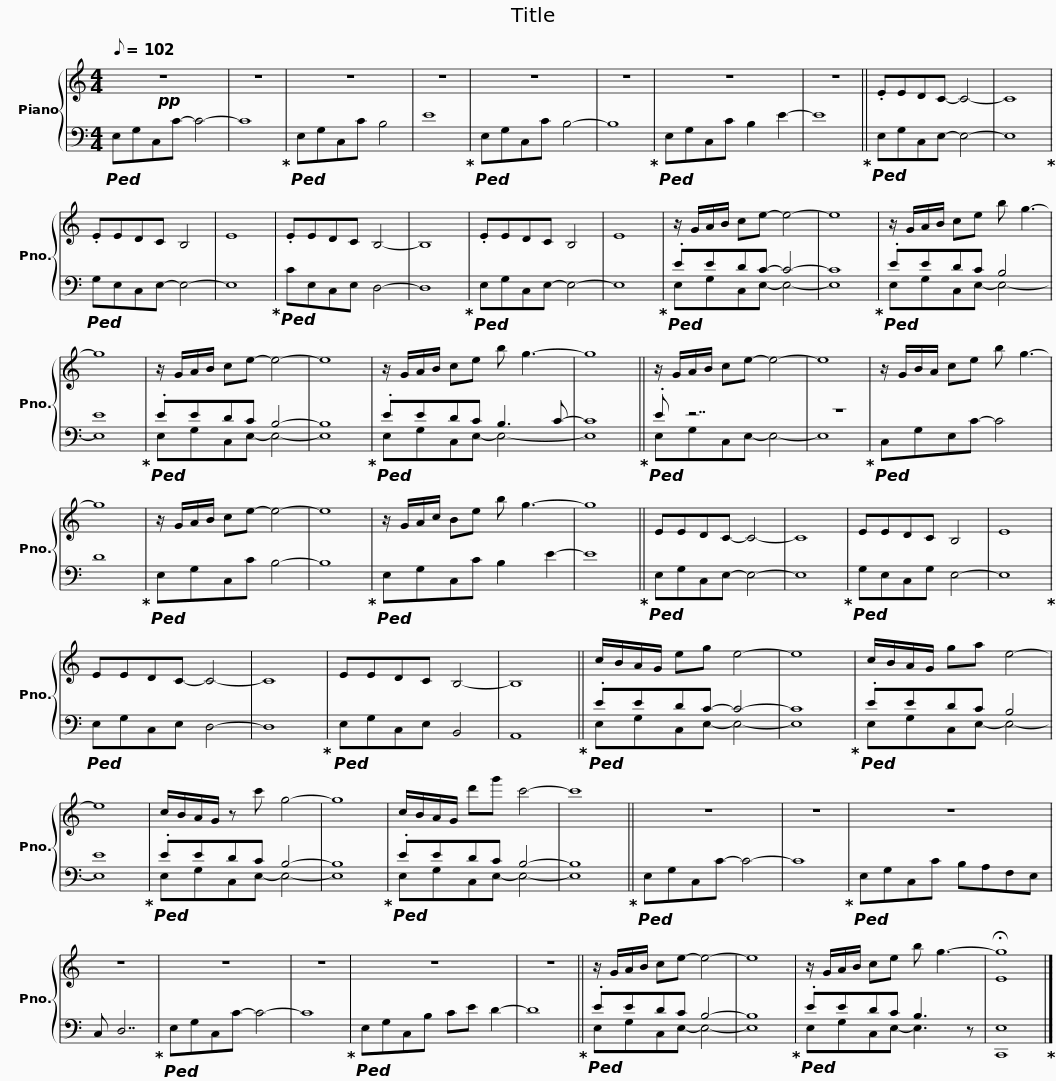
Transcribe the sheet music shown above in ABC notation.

X:1
%%score { ( 1 4 ) | ( 2 3 ) }
L:1/8
Q:1/8=102
M:4/4
I:linebreak $
K:C
V:1 treble
V:4 treble
V:2 bass
V:3 bass
V:1
!pp! z8 | z8 | z8 | z8 | z8 | %5
 z8 | z8 | z8 || .EEDC- C4- | C8 | %10
 .EEDC B,4 | E8 | .EEDC B,4- |$ B,8 | .EEDC B,4 | %15
 E8 | z/ G/A/B/ ce- e4- | e8 | z/ G/A/B/ ce b g3- | g8 | %20
 z/ G/A/B/ ce- e4- | e8 | z/ G/A/B/ ce b g3- | g8 ||$ z/ G/A/B/ ce- e4- | %25
 e8 | z/ G/B/A/ ce b g3- | g8 | z/ G/A/B/ ce- e4- | e8 | %30
 z/ G/A/c/ Be b g3- | g8 || EEDC- C4- | C8 | EEDC B,4 |$ %35
 E8 | EEDC- C4- | C8 | EEDC B,4- | B,8 || %40
 c/B/A/G/ eg e4- | e8 | c/B/A/G/ ga e4- | e8 | c/B/A/G/ z c' g4- | %45
 g8 |$ c/B/A/G/ d'g' c'4- | c'8 || z8 | z8 | %50
 z8 | z8 | z8 | z8 | z8 | %55
 z8 || z/ G/A/B/ ce- e4- |$ e8 | z/ G/A/B/ ce b g3- | !fermata!g8 |] %60
V:2
!ped! E,G,C,C- C4- | C8!ped-up! |!ped! E,G,C,C B,4 | E8!ped-up! |!ped! E,G,C,C B,4- | %5
 B,8!ped-up! |!ped! E,G,C,C B,2 E2- | E8!ped-up! ||!ped! E,G,C,E,- E,4- | E,8!ped-up! | %10
!ped! G,E,C,E,- E,4- | E,8!ped-up! |!ped! CE,C,E, D,4- |$ D,8!ped-up! |!ped! E,G,C,E,- E,4- | %15
 E,8!ped-up! |!ped! .EEDC- C4- | C8!ped-up! |!ped! .EEDC B,4 | E8!ped-up! | %20
!ped! .EEDC B,4- | B,8!ped-up! |!ped! .EEDC B,3 C- | C8!ped-up! ||$!ped! .E z7 | %25
 z8!ped-up! |!ped! C,G,E,C- C4 | D8!ped-up! |!ped! E,G,C,C B,4- | B,8!ped-up! | %30
!ped! E,G,C,C B,2 E2- | E8!ped-up! ||!ped! E,G,C,E,- E,4- | E,8!ped-up! |!ped! G,E,C,G, E,4- |$ %35
 E,8!ped-up! |!ped! E,G,C,E, D,4- | D,8!ped-up! |!ped! E,G,C,E, B,,4 | A,,8!ped-up! || %40
!ped! .EEDC- C4- | C8!ped-up! |!ped! .EEDC B,4 | E8!ped-up! |!ped! .EEDC B,4- | %45
 B,8!ped-up! |$!ped! .EEDC B,4- | B,8!ped-up! ||!ped! E,G,C,C- C4- | C8!ped-up! | %50
!ped! E,G,C,C B,A,F,E, | C, D,7!ped-up! |!ped! E,G,C,C- C4- | C8!ped-up! |!ped! E,G,C,B, CE D2- | %55
 D8!ped-up! ||!ped! .EEDC B,4- |$ B,8!ped-up! |!ped! .EEDC B,3 z | E,8!ped-up! |] %60
V:3
 x8 | x8 | x8 | x8 | x8 | %5
 x8 | x8 | x8 || x8 | x8 | %10
 x8 | x8 | x8 |$ x8 | x8 | %15
 x8 | E,G,C,E,- E,4- | E,8 | E,G,C,E,- E,4- | E,8 | %20
 E,G,C,E,- E,4- | E,8 | E,G,C,E,- E,4- | E,8 ||$ E,G,C,E,- E,4- | %25
 E,8 | x8 | x8 | x8 | x8 | %30
 x8 | x8 || x8 | x8 | x8 |$ %35
 x8 | x8 | x8 | x8 | x8 || %40
 E,G,C,E,- E,4- | E,8 | E,G,C,E,- E,4- | E,8 | E,G,C,E,- E,4- | %45
 E,8 |$ E,G,C,E,- E,4- | E,8 || x8 | x8 | %50
 x8 | x8 | x8 | x8 | x8 | %55
 x8 || E,G,C,E,- E,4- |$ E,8 | E,G,C,E,- E,3 x | C,,8 |] %60
V:4
 x8 | x8 | x8 | x8 | x8 | %5
 x8 | x8 | x8 || x8 | x8 | %10
 x8 | x8 | x8 |$ x8 | x8 | %15
 x8 | x8 | x8 | x8 | x8 | %20
 x8 | x8 | x8 | x8 ||$ x8 | %25
 x8 | x8 | x8 | x8 | x8 | %30
 x8 | x8 || x8 | x8 | x8 |$ %35
 x8 | x8 | x8 | x8 | x8 || %40
 x8 | x8 | x8 | x8 | x8 | %45
 x8 |$ x8 | x8 || x8 | x8 | %50
 x8 | x8 | x8 | x8 | x8 | %55
 x8 || x8 |$ x8 | x8 | E8 |] %60
